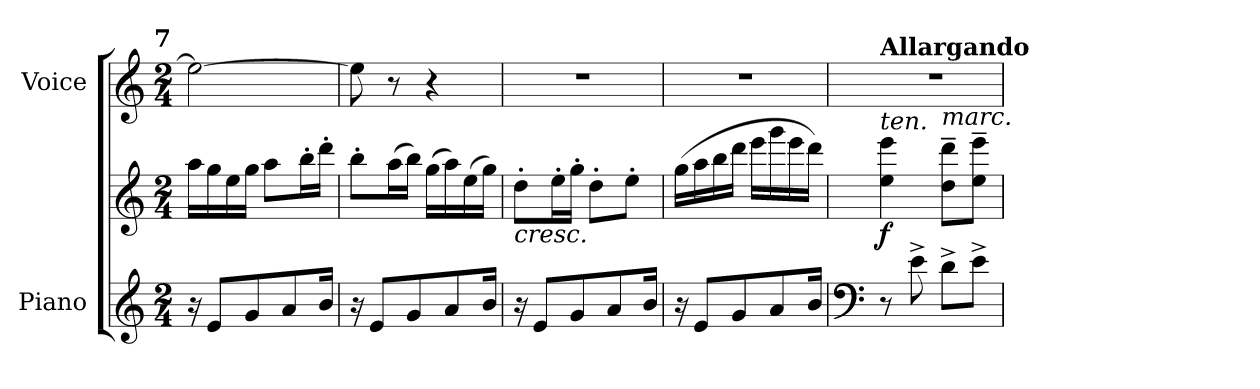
**kern	**kern	**dynam	**kern
*part2	*part2	*part2	*part1
*staff3	*staff2	*staff2/3	*staff1
*I"Piano	*	*	*I"Voice
*I'Pno	*	*	*
*clefG2	*clefG2	*	*clefG2
*k[]	*k[]	*	*k[]
*M2/4	*M2/4	*	*M2/4
!!LO:REH:place=s1:a:B:enc=none:fs=20:t=7
=71	=71	=71	=71
16r	16aa\LL	.	2ee\_
8e/L	16gg\	.	.
.	16ee\	.	.
8g/	16gg\JJ	.	.
.	8aa\L	.	.
8a/	.	.	.
.	16bb'\L	.	.
16b/Jk	16ddd'\JJ	.	.
=72	=72	=72	=72
16r	8bb'\L	.	8ee\]
8e/L	.	.	.
.	(16aa\L	.	8r
8g/	16bb\JJ)	.	.
.	(16gg\LL	.	4r
8a/	16aa\)	.	.
.	(16ee\	.	.
16b/Jk	16gg\JJ)	.	.
=73	=73	=73	=73
!	!LO:TX:b:i:t=cresc.	!	!
16r	8dd'\L	.	2r
8e/L	.	.	.
.	16ee'\L	.	.
8g/	16gg'\JJ	.	.
.	8dd'\L	.	.
8a/	.	.	.
.	8ee'\J	.	.
16b/Jk	.	.	.
=74	=74	=74	=74
16r	(16gg\LL	.	2r
8e/L	16aa\	.	.
.	16bb\	.	.
8g/	16ddd\JJ	.	.
.	16eee\LL	.	.
8a/	16ggg\	.	.
.	16eee\	.	.
16b/Jk	16ddd\JJ)	.	.
=75	=75	=75	=75
*clefF4	*	*	*
!	!	!	!LO:TX:a:B:t=Allargando
!	!LO:TX:i:t=ten.	!	!
!	!	!LO:DY:b	!
8r	4ee\ 4eee\	f	2r
8e^\	.	.	.
!	!LO:TX:i:t=marc.	!	!
8d^\L	8dd\~ 8ddd\~L	.	.
8e^\J	8ee\~ 8eee\~J	.	.
=	=	=	=
*-	*-	*-	*-
